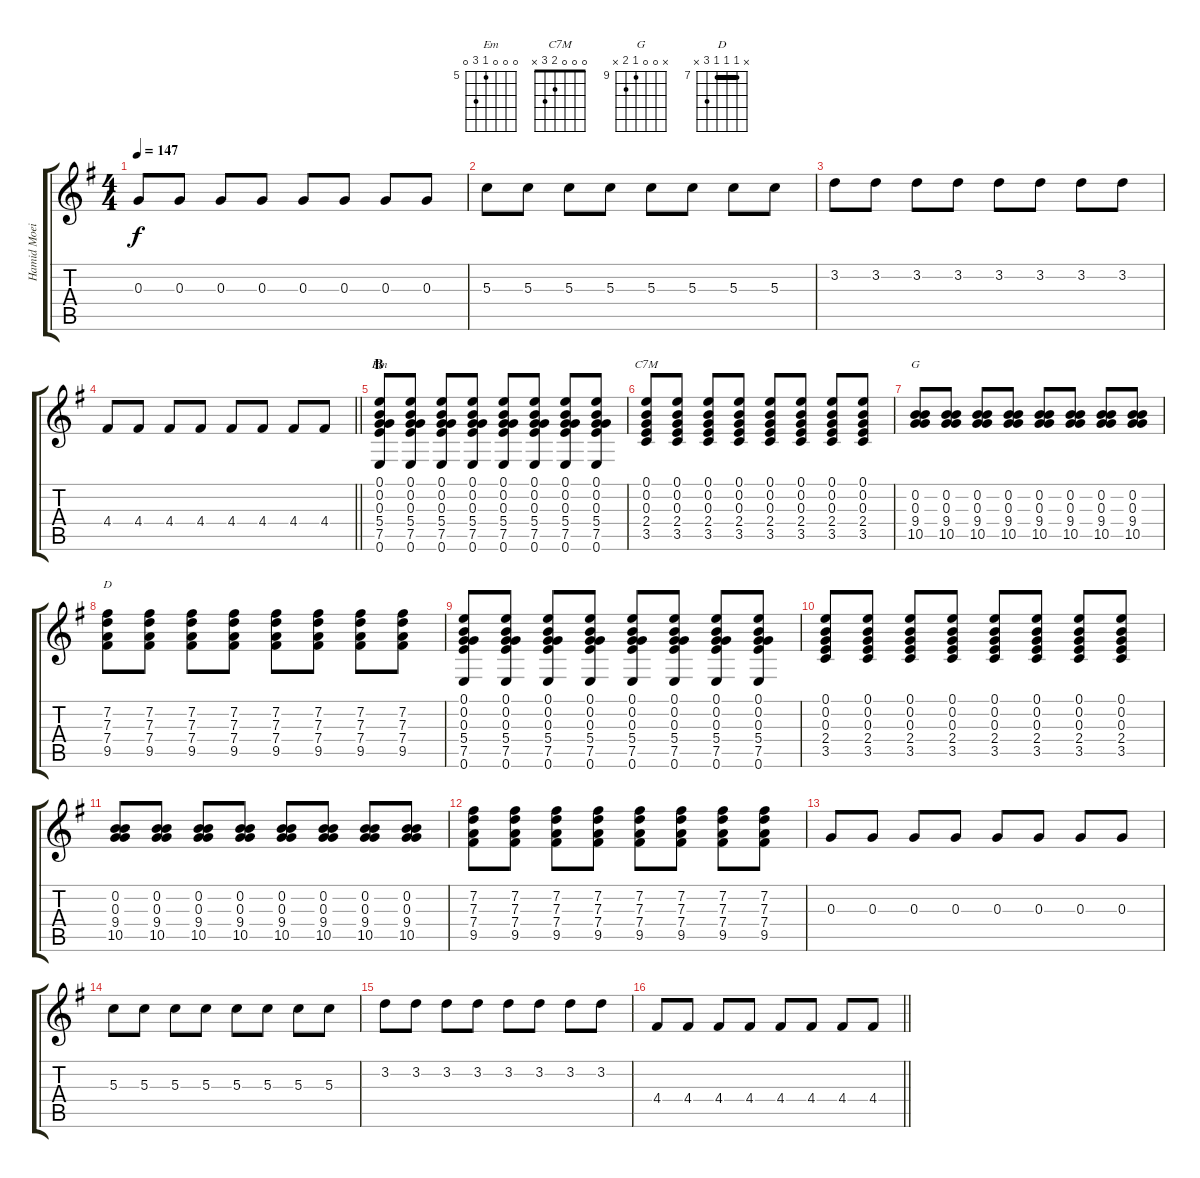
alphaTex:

\track ("Hamid Moeini" "Hamid Moei") {instrument distortionguitar}
\staff {score tabs}
\tuning (E4 B3 G3 D3 A2 E2) {hide}
\chord ("Em" 0 0 0 5 7 0) {firstfret 5}
\chord ("C7M" 0 0 0 2 3 x)
\chord ("G" x 0 0 9 10 x) {firstfret 9}
\chord ("D" x 7 7 7 9 x) {firstfret 7 barre 7}
\ts (4 4)
\tempo 147
\clef g2
\ks eminor
0.3.8{dy f} 0.3.8 0.3.8 0.3.8 0.3.8 0.3.8 0.3.8 0.3.8 |
5.3.8 5.3.8 5.3.8 5.3.8 5.3.8 5.3.8 5.3.8 5.3.8 |
3.2.8 3.2.8 3.2.8 3.2.8 3.2.8 3.2.8 3.2.8 3.2.8 |
\barLineRight lightlight
4.4.8 4.4.8 4.4.8 4.4.8 4.4.8 4.4.8 4.4.8 4.4.8 |
\section ("" "B")
(0.1 0.2 0.3 5.4 7.5 0.6).8{ch "Em"} (0.1 0.2 0.3 5.4 7.5 0.6).8 (0.1 0.2 0.3 5.4 7.5 0.6).8 (0.1 0.2 0.3 5.4 7.5 0.6).8 (0.1 0.2 0.3 5.4 7.5 0.6).8 (0.1 0.2 0.3 5.4 7.5 0.6).8 (0.1 0.2 0.3 5.4 7.5 0.6).8 (0.1 0.2 0.3 5.4 7.5 0.6).8 |
(0.1 0.2 0.3 2.4 3.5).8{ch "C7M"} (0.1 0.2 0.3 2.4 3.5).8 (0.1 0.2 0.3 2.4 3.5).8 (0.1 0.2 0.3 2.4 3.5).8 (0.1 0.2 0.3 2.4 3.5).8 (0.1 0.2 0.3 2.4 3.5).8 (0.1 0.2 0.3 2.4 3.5).8 (0.1 0.2 0.3 2.4 3.5).8 |
(0.2 0.3 9.4 10.5).8{ch "G"} (0.2 0.3 9.4 10.5).8 (0.2 0.3 9.4 10.5).8 (0.2 0.3 9.4 10.5).8 (0.2 0.3 9.4 10.5).8 (0.2 0.3 9.4 10.5).8 (0.2 0.3 9.4 10.5).8 (0.2 0.3 9.4 10.5).8 |
(7.2 7.3 7.4 9.5).8{ch "D"} (7.2 7.3 7.4 9.5).8 (7.2 7.3 7.4 9.5).8 (7.2 7.3 7.4 9.5).8 (7.2 7.3 7.4 9.5).8 (7.2 7.3 7.4 9.5).8 (7.2 7.3 7.4 9.5).8 (7.2 7.3 7.4 9.5).8 |
(0.1 0.2 0.3 5.4 7.5 0.6).8 (0.1 0.2 0.3 5.4 7.5 0.6).8 (0.1 0.2 0.3 5.4 7.5 0.6).8 (0.1 0.2 0.3 5.4 7.5 0.6).8 (0.1 0.2 0.3 5.4 7.5 0.6).8 (0.1 0.2 0.3 5.4 7.5 0.6).8 (0.1 0.2 0.3 5.4 7.5 0.6).8 (0.1 0.2 0.3 5.4 7.5 0.6).8 |
(0.1 0.2 0.3 2.4 3.5).8 (0.1 0.2 0.3 2.4 3.5).8 (0.1 0.2 0.3 2.4 3.5).8 (0.1 0.2 0.3 2.4 3.5).8 (0.1 0.2 0.3 2.4 3.5).8 (0.1 0.2 0.3 2.4 3.5).8 (0.1 0.2 0.3 2.4 3.5).8 (0.1 0.2 0.3 2.4 3.5).8 |
(0.2 0.3 9.4 10.5).8 (0.2 0.3 9.4 10.5).8 (0.2 0.3 9.4 10.5).8 (0.2 0.3 9.4 10.5).8 (0.2 0.3 9.4 10.5).8 (0.2 0.3 9.4 10.5).8 (0.2 0.3 9.4 10.5).8 (0.2 0.3 9.4 10.5).8 |
(7.2 7.3 7.4 9.5).8 (7.2 7.3 7.4 9.5).8 (7.2 7.3 7.4 9.5).8 (7.2 7.3 7.4 9.5).8 (7.2 7.3 7.4 9.5).8 (7.2 7.3 7.4 9.5).8 (7.2 7.3 7.4 9.5).8 (7.2 7.3 7.4 9.5).8 |
0.3.8 0.3.8 0.3.8 0.3.8 0.3.8 0.3.8 0.3.8 0.3.8 |
5.3.8 5.3.8 5.3.8 5.3.8 5.3.8 5.3.8 5.3.8 5.3.8 |
3.2.8 3.2.8 3.2.8 3.2.8 3.2.8 3.2.8 3.2.8 3.2.8 |
\barLineRight lightlight
4.4.8 4.4.8 4.4.8 4.4.8 4.4.8 4.4.8 4.4.8 4.4.8
